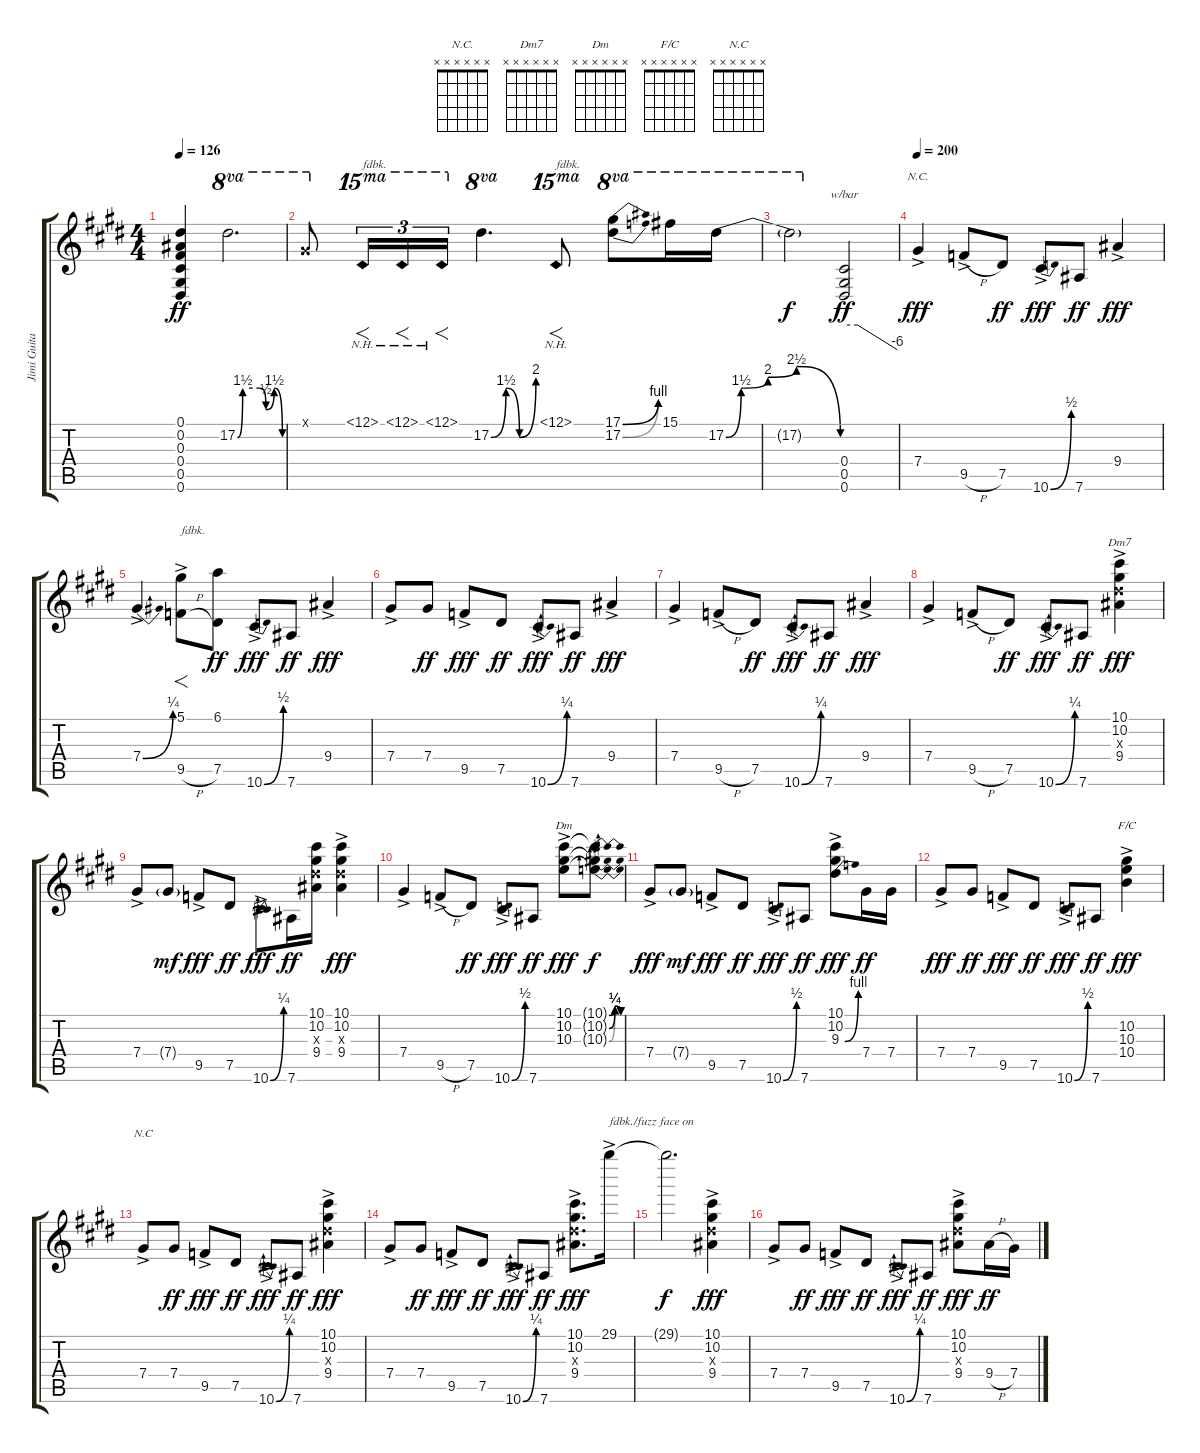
\track ("Jimi Guitar" "Jimi Guita") {instrument overdrivenguitar}
\staff {score tabs}
\tuning (Eb4 Bb3 Gb3 Db3 Ab2 Eb2) {hide}
\chord ("N.C." x x x x x x)
\chord ("Dm7" x x x x x x)
\chord ("Dm" x x x x x x)
\chord ("F/C" x x x x x x)
\chord ("N.C" x x x x x x)
\ts (4 4)
\tempo 126
\clef g2
\ks e
(0.1 0.2 0.3 0.4 0.5 0.6).4{dy ff} 17.2{be (custom 0 0 7 6 30 6 38 2 49 6 60 0)}.2{d ot 8va} |
5.1{x}.8{ot 8va} 29.1{nh}.16{f tu (3 2) ot 15ma txt "fdbk."} 29.1{nh}.16{f tu (3 2) ot 15ma} 29.1{nh}.16{f tu (3 2) ot 15ma} 17.2{be (custom 0 0 20 6 38 0 60 8)}.4{d ot 8va} 29.1{nh}.8{f ot 15ma txt "fdbk."} (17.1{be (bend 0 0 60 4)} 17.2{be (bend 0 0 60 4)}).8{ot 8va} 15.1.16{ot 8va} 17.2{be (custom 0 0 8 6 22 8 37 10 60 0)}.16{ot 8va} |
17.2{t}.2{ot 8va dy f} (0.4 0.5 0.6).2{tbe (custom default 0 0 15 0 60 -24) dy ff} |
\tempo 200
7.4{ac}.4{ch "N.C." dy fff} 9.5{h ac}.8 7.5.8{dy ff} 10.6{be (bend 0 0 60 2) ac}.8{dy fff} 7.6.8{dy ff} 9.4{ac}.4{dy fff} |
7.4{be (bend 0 0 60 1) ac}.4 (5.1 9.5{h ac}).8{f txt "fdbk."} (6.1 7.5).8{dy ff} 10.6{be (bend 0 0 60 2) ac}.8{dy fff} 7.6.8{dy ff} 9.4{ac}.4{dy fff} |
7.4{ac}.8 7.4.8{dy ff} 9.5{ac}.8{dy fff} 7.5.8{dy ff} 10.6{be (bend 0 0 60 1) ac}.8{dy fff} 7.6.8{dy ff} 9.4{ac}.4{dy fff} |
7.4{ac}.4 9.5{h ac}.8 7.5.8{dy ff} 10.6{be (bend 0 0 60 1) ac}.8{dy fff} 7.6.8{dy ff} 9.4{ac}.4{dy fff} |
7.4{ac}.4 9.5{h ac}.8 7.5.8{dy ff} 10.6{be (bend 0 0 60 1) ac}.8{dy fff} 7.6.8{dy ff} (10.1{ac} 10.2{ac} 9.3{ac x} 9.4{ac}).4{ch "Dm7" dy fff} |
7.4{ac}.8 7.4{g}.8{dy mf} 9.5{ac}.8{dy fff} 7.5.8{dy ff} 10.6{be (bend 0 0 60 1) ac}.8{dy fff} 7.6.16{dy ff} (10.1 10.2 9.3{x} 9.4).16 (10.1{ac} 10.2{ac} 9.3{ac x} 9.4{ac}).4{dy fff} |
7.4{ac}.4 9.5{h ac}.8 7.5.8{dy ff} 10.6{be (bend 0 0 60 2) ac}.8{dy fff} 7.6.8{dy ff} (10.1{ac} 10.2{ac} 10.3{ac}).8{ch "Dm" dy fff} (10.1{be (bendrelease 0 0 30 1 30 1 60 0) t} 10.2{be (bendrelease 0 0 30 1 30 1 60 0) t} 10.3{be (bendrelease 0 0 30 1 30 1 60 0) t}).8{dy f} |
7.4{ac}.8{dy fff} 7.4{g}.8{dy mf} 9.5{ac}.8{dy fff} 7.5.8{dy ff} 10.6{be (bend 0 0 60 2) ac}.8{dy fff} 7.6.8{dy ff} (10.1{ac} 10.2{ac} 9.3{be (bend 0 0 60 4) ac}).8{dy fff} 7.4.16{dy ff} 7.4.16 |
7.4{ac}.8{dy fff} 7.4.8{dy ff} 9.5{ac}.8{dy fff} 7.5.8{dy ff} 10.6{be (bend 0 0 60 2) ac}.8{dy fff} 7.6.8{dy ff} (10.2{ac} 10.3{ac} 10.4{ac}).4{ch "F/C" dy fff} |
7.4{ac}.8{ch "N.C"} 7.4.8{dy ff} 9.5{ac}.8{dy fff} 7.5.8{dy ff} 10.6{be (bend 0 0 60 1) ac}.8{dy fff} 7.6.8{dy ff} (10.1{ac} 10.2{ac} 9.3{ac x} 9.4{ac}).4{dy fff} |
7.4{ac}.8 7.4.8{dy ff} 9.5{ac}.8{dy fff} 7.5.8{dy ff} 10.6{be (bend 0 0 60 1) ac}.8{dy fff} 7.6.8{dy ff} (10.1{ac} 10.2{ac} 9.3{ac x} 9.4{ac}).8{d dy fff} 29.1{ac}.16{txt "fdbk./fuzz face on"} |
29.1{t}.2{d dy f} (10.1{ac} 10.2{ac} 9.3{ac x} 9.4{ac}).4{dy fff} |
7.4{ac}.8 7.4.8{dy ff} 9.5{ac}.8{dy fff} 7.5.8{dy ff} 10.6{be (bend 0 0 60 1) ac}.8{dy fff} 7.6.8{dy ff} (10.1{ac} 10.2{ac} 9.3{ac x} 9.4{ac}).8{dy fff} 9.4{h}.16{dy ff} 7.4.16
